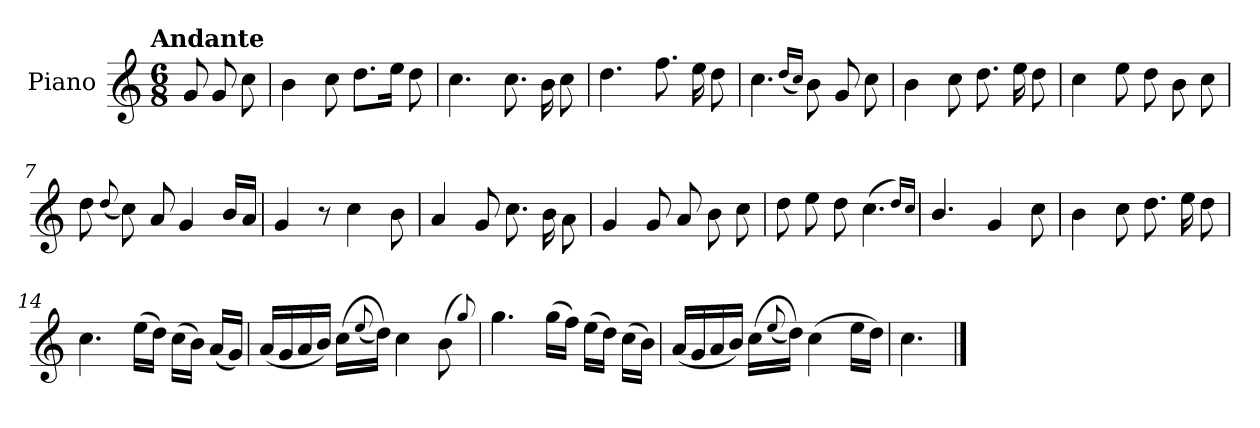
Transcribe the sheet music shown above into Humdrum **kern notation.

**kern
*part1
*staff1
*I"Piano
*I'Pno.
*clefG2
*k[]
!!LO:TX:omd:t=Andante
*M6/8
*MM92
=
8g/
8g/
8cc\
=1
4b\
8cc\
8.dd\L
16ee\Jk
8dd\
=2
4.cc\
8.cc\
16b\
8cc\
=3
4.dd\
8.ff\
16ee\
8dd\
!!LO:LB:g=z
=4
4.cc\
(<16qqdd/LL
16qqcc/JJ)
8b\
8g/
8cc\
=5
4b\
8cc\
8.dd\
16ee\
8dd\
=6
4cc\
8ee\
8dd\
8b\
8cc\
=7
8dd\
(<8qqdd/
8cc\)
8a/
4g/
16b/LL
16a/JJ
!!LO:LB:g=z
=8
4g/
8r
4cc\
8b\
=9
4a/
8g/
8.cc\
16b\
8a\
=10
4g/
8g/
8a/
8b\
8cc\
=11
8dd\
8ee\
8dd\
(>4.cc\
16qqdd/LL)
16qqcc/JJ
=12
4.b/
4g/
8cc\
!!LO:LB:g=z
=13
4b\
8cc\
8.dd\
16ee\
8dd\
=14
4.cc\
(>16ee\LL
16dd\JJ)
(>16cc\LL
16b\JJ)
(<16a/LL
16g/JJ)
=15
(<16a/LL
16g/
16a/
16b/JJ)
(>16cc\LL
(<8qqee/
16dd\JJ))
4cc\
(>8b\
8qqgg/)
!!LO:LB:g=z
=16
4.gg\
(>16gg\LL
16ff\JJ)
(>16ee\LL
16dd\JJ)
(>16cc\LL
16b\JJ)
=17
(<16a/LL
16g/
16a/
16b/JJ)
(>16cc\LL
(<8qqee/
16dd\JJ))
(>4cc\
16ee\LL
16dd\JJ)
=18
4.cc\
==
*-
